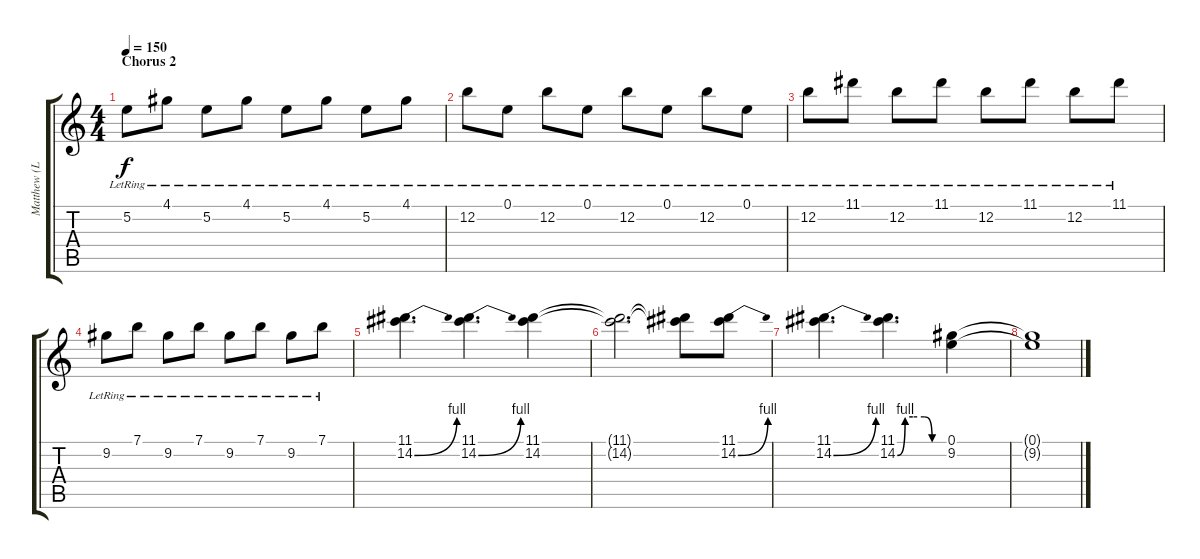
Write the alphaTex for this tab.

\track ("Matthew (Lead)" "Matthew (L") {instrument overdrivenguitar}
\staff {score tabs}
\tuning (E4 B3 G3 D3 A2 E2) {hide}
\ts (4 4)
\section ("" "Chorus 2")
\tempo 150
\clef g2
\ks c
5.2{lr}.8{dy f} 4.1{lr}.8 5.2{lr}.8 4.1{lr}.8 5.2{lr}.8 4.1{lr}.8 5.2{lr}.8 4.1{lr}.8 |
12.2{lr}.8 0.1{lr}.8 12.2{lr}.8 0.1{lr}.8 12.2{lr}.8 0.1{lr}.8 12.2{lr}.8 0.1{lr}.8 |
12.2{lr}.8 11.1{lr}.8 12.2{lr}.8 11.1{lr}.8 12.2{lr}.8 11.1{lr}.8 12.2{lr}.8 11.1{lr}.8 |
9.2{lr}.8 7.1{lr}.8 9.2{lr}.8 7.1{lr}.8 9.2{lr}.8 7.1{lr}.8 9.2{lr}.8 7.1{lr}.8 |
(11.1 14.2{be (bend 0 0 60 4)}).4{d} (11.1 14.2{be (bend 0 0 60 4)}).4{d} (11.1 14.2).4 |
(11.1{t} 14.2{t}).2{d} (11.1{t} 14.2{t}).8 (11.1 14.2{be (bend 0 0 60 4)}).8 |
(11.1 14.2{be (bend 0 0 60 4)}).4{d} (11.1 14.2{be (custom 0 0 10 4 20 4 35 4 45 0 60 0)}).4{d} (0.1 9.2).4 |
(0.1{t} 9.2{t}).1
